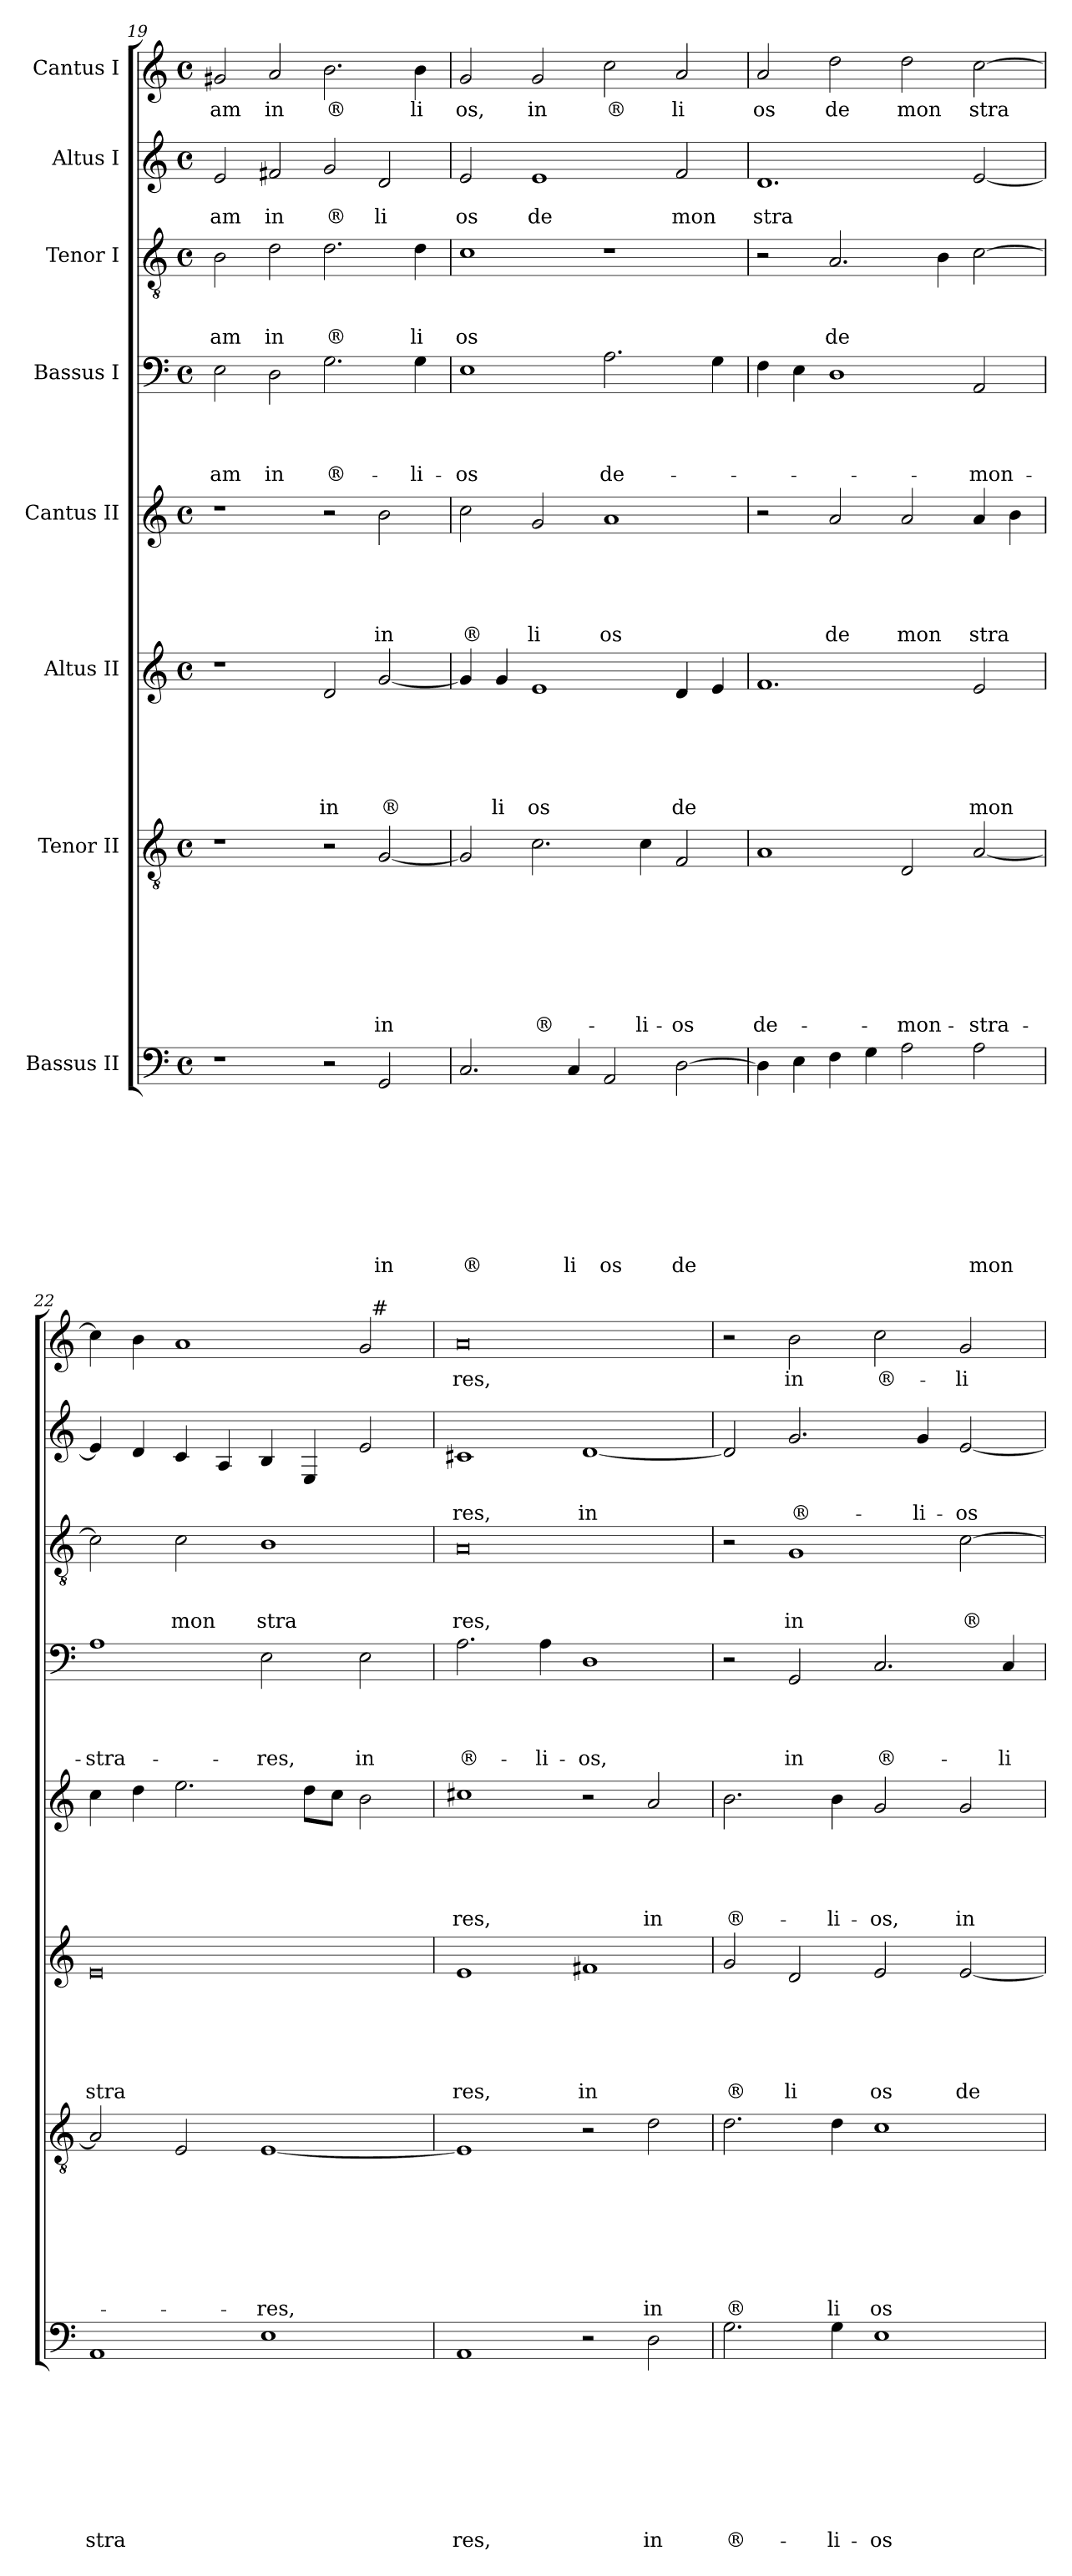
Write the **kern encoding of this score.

**kern	**text	**text	**text	**text	**text	**text	**text	**text	**text	**kern	**text	**text	**text	**text	**text	**text	**text	**text	**kern	**text	**text	**text	**text	**text	**text	**kern	**text	**text	**text	**text	**text	**kern	**text	**text	**text	**text	**kern	**text	**text	**text	**kern	**text	**text	**kern	**text
*part8	*part8	*part8	*part8	*part8	*part8	*part8	*part8	*part8	*part8	*part7	*part7	*part7	*part7	*part7	*part7	*part7	*part7	*part7	*part6	*part6	*part6	*part6	*part6	*part6	*part6	*part5	*part5	*part5	*part5	*part5	*part5	*part4	*part4	*part4	*part4	*part4	*part3	*part3	*part3	*part3	*part2	*part2	*part2	*part1	*part1
*staff8	*staff8	*staff8	*staff8	*staff8	*staff8	*staff8	*staff8	*staff8	*staff8	*staff7	*staff7	*staff7	*staff7	*staff7	*staff7	*staff7	*staff7	*staff7	*staff6	*staff6	*staff6	*staff6	*staff6	*staff6	*staff6	*staff5	*staff5	*staff5	*staff5	*staff5	*staff5	*staff4	*staff4	*staff4	*staff4	*staff4	*staff3	*staff3	*staff3	*staff3	*staff2	*staff2	*staff2	*staff1	*staff1
*I"Bassus II	*	*	*	*	*	*	*	*	*	*I"Tenor II	*	*	*	*	*	*	*	*	*I"Altus II	*	*	*	*	*	*	*I"Cantus II	*	*	*	*	*	*I"Bassus I	*	*	*	*	*I"Tenor I	*	*	*	*I"Altus I	*	*	*I"Cantus I	*
!!LO:LB:g=z
*clefF4	*	*	*	*	*	*	*	*	*	*clefGv2	*	*	*	*	*	*	*	*	*clefG2	*	*	*	*	*	*	*clefG2	*	*	*	*	*	*clefF4	*	*	*	*	*clefGv2	*	*	*	*clefG2	*	*	*clefG2	*
*k[]	*	*	*	*	*	*	*	*	*	*k[]	*	*	*	*	*	*	*	*	*k[]	*	*	*	*	*	*	*k[]	*	*	*	*	*	*k[]	*	*	*	*	*k[]	*	*	*	*k[]	*	*	*k[]	*
*C:	*	*	*	*	*	*	*	*	*	*C:	*	*	*	*	*	*	*	*	*C:	*	*	*	*	*	*	*C:	*	*	*	*	*	*C:	*	*	*	*	*C:	*	*	*	*C:	*	*	*C:	*
*M4/4	*	*	*	*	*	*	*	*	*	*M4/4	*	*	*	*	*	*	*	*	*M4/4	*	*	*	*	*	*	*M4/4	*	*	*	*	*	*M4/4	*	*	*	*	*M4/4	*	*	*	*M4/4	*	*	*M4/4	*
*met(c)	*	*	*	*	*	*	*	*	*	*met(c)	*	*	*	*	*	*	*	*	*met(c)	*	*	*	*	*	*	*met(c)	*	*	*	*	*	*met(c)	*	*	*	*	*met(c)	*	*	*	*met(c)	*	*	*met(c)	*
=19	=19	=19	=19	=19	=19	=19	=19	=19	=19	=19	=19	=19	=19	=19	=19	=19	=19	=19	=19	=19	=19	=19	=19	=19	=19	=19	=19	=19	=19	=19	=19	=19	=19	=19	=19	=19	=19	=19	=19	=19	=19	=19	=19	=19	=19
!	!	!	!	!	!	!	!	!	!	!	!	!	!	!	!	!	!	!	!	!	!	!	!	!	!	!	!	!	!	!	!	!	!	!	!	!LO:LY:b	!	!	!	!LO:LY:b	!	!	!LO:LY:b	!	!LO:LY:b
1r	.	.	.	.	.	.	.	.	.	1r	.	.	.	.	.	.	.	.	1r	.	.	.	.	.	.	1r	.	.	.	.	.	2E\	.	.	.	am	2B\	.	.	am	2e/	.	-am	2g#X/	am
!	!	!	!	!	!	!	!	!	!	!	!	!	!	!	!	!	!	!	!	!	!	!	!	!	!	!	!	!	!	!	!	!	!	!	!	!LO:LY:b	!	!	!	!LO:LY:b	!	!	!LO:LY:b	!	!LO:LY:b
.	.	.	.	.	.	.	.	.	.	.	.	.	.	.	.	.	.	.	.	.	.	.	.	.	.	.	.	.	.	.	.	2D\	.	.	.	in	2d\	.	.	in	2f#X/	.	in	2a/	in
!	!	!	!	!	!	!	!	!	!	!	!	!	!	!	!	!	!	!	!	!	!	!	!	!	!LO:LY:b	!	!	!	!	!	!	!	!	!	!	!LO:LY:b	!	!	!	!LO:LY:b	!	!	!LO:LY:b	!	!LO:LY:b
2r	.	.	.	.	.	.	.	.	.	2r	.	.	.	.	.	.	.	.	2d/	.	.	.	.	.	in	2r	.	.	.	.	.	2.G\	.	.	.	®-	2.d\	.	.	®	2g/	.	®	2.b\	®
!	!	!	!	!	!	!	!	!	!LO:LY:b	!	!	!	!	!	!	!	!	!LO:LY:b	!	!	!	!	!	!	!LO:LY:b	!	!	!	!	!	!LO:LY:b	!	!	!	!	!	!	!	!	!	!	!	!LO:LY:b	!	!
2GG/	.	.	.	.	.	.	.	.	in	[<2G/	.	.	.	.	.	.	.	in	[<2g/	.	.	.	.	.	®	2b\	.	.	.	.	in	.	.	.	.	.	.	.	.	.	2d/	.	li	.	.
!	!	!	!	!	!	!	!	!	!	!	!	!	!	!	!	!	!	!	!	!	!	!	!	!	!	!	!	!	!	!	!	!	!	!	!	!LO:LY:b	!	!	!	!LO:LY:b	!	!	!	!	!LO:LY:b
.	.	.	.	.	.	.	.	.	.	.	.	.	.	.	.	.	.	.	.	.	.	.	.	.	.	.	.	.	.	.	.	4G\	.	.	.	-li-	4d\	.	.	li	.	.	.	4b\	li
=20	=20	=20	=20	=20	=20	=20	=20	=20	=20	=20	=20	=20	=20	=20	=20	=20	=20	=20	=20	=20	=20	=20	=20	=20	=20	=20	=20	=20	=20	=20	=20	=20	=20	=20	=20	=20	=20	=20	=20	=20	=20	=20	=20	=20	=20
!	!	!	!	!	!	!	!	!	!LO:LY:b	!	!	!	!	!	!	!	!	!	!	!	!	!	!	!	!	!	!	!	!	!	!LO:LY:b	!	!	!	!	!LO:LY:b	!	!	!	!LO:LY:b	!	!	!LO:LY:b	!	!LO:LY:b
2.C/	.	.	.	.	.	.	.	.	®	2G/]	.	.	.	.	.	.	.	.	4g/]	.	.	.	.	.	.	2cc\	.	.	.	.	®	1E	.	.	.	-os	1c	.	.	os	2e/	.	os	2g/	os,
!	!	!	!	!	!	!	!	!	!	!	!	!	!	!	!	!	!	!	!	!	!	!	!	!	!LO:LY:b	!	!	!	!	!	!	!	!	!	!	!	!	!	!	!	!	!	!	!	!
.	.	.	.	.	.	.	.	.	.	.	.	.	.	.	.	.	.	.	4g/	.	.	.	.	.	li	.	.	.	.	.	.	.	.	.	.	.	.	.	.	.	.	.	.	.	.
!	!	!	!	!	!	!	!	!	!	!	!	!	!	!	!	!	!	!LO:LY:b	!	!	!	!	!	!	!LO:LY:b	!	!	!	!	!	!LO:LY:b	!	!	!	!	!	!	!	!	!	!	!	!LO:LY:b	!	!LO:LY:b
.	.	.	.	.	.	.	.	.	.	2.c\	.	.	.	.	.	.	.	®-	1e	.	.	.	.	.	os	2g/	.	.	.	.	li	.	.	.	.	.	.	.	.	.	1e	.	de	2g/	in
!	!	!	!	!	!	!	!	!	!LO:LY:b	!	!	!	!	!	!	!	!	!	!	!	!	!	!	!	!	!	!	!	!	!	!	!	!	!	!	!	!	!	!	!	!	!	!	!	!
4C/	.	.	.	.	.	.	.	.	li	.	.	.	.	.	.	.	.	.	.	.	.	.	.	.	.	.	.	.	.	.	.	.	.	.	.	.	.	.	.	.	.	.	.	.	.
!	!	!	!	!	!	!	!	!	!LO:LY:b	!	!	!	!	!	!	!	!	!	!	!	!	!	!	!	!	!	!	!	!	!	!LO:LY:b	!	!	!	!	!LO:LY:b	!	!	!	!	!	!	!	!	!LO:LY:b
2AA/	.	.	.	.	.	.	.	.	os	.	.	.	.	.	.	.	.	.	.	.	.	.	.	.	.	1a	.	.	.	.	os	2.A\	.	.	.	de-	1r	.	.	.	.	.	.	2cc\	®
!	!	!	!	!	!	!	!	!	!	!	!	!	!	!	!	!	!	!LO:LY:b	!	!	!	!	!	!	!	!	!	!	!	!	!	!	!	!	!	!	!	!	!	!	!	!	!	!	!
.	.	.	.	.	.	.	.	.	.	4c\	.	.	.	.	.	.	.	-li-	.	.	.	.	.	.	.	.	.	.	.	.	.	.	.	.	.	.	.	.	.	.	.	.	.	.	.
!	!	!	!	!	!	!	!	!	!LO:LY:b	!	!	!	!	!	!	!	!	!LO:LY:b	!	!	!	!	!	!	!LO:LY:b	!	!	!	!	!	!	!	!	!	!	!	!	!	!	!	!	!	!LO:LY:b	!	!LO:LY:b
[>2D\	.	.	.	.	.	.	.	.	de	2F/	.	.	.	.	.	.	.	-os	4d/	.	.	.	.	.	de	.	.	.	.	.	.	.	.	.	.	.	.	.	.	.	2f/	.	mon	2a/	li
.	.	.	.	.	.	.	.	.	.	.	.	.	.	.	.	.	.	.	4e/	.	.	.	.	.	.	.	.	.	.	.	.	4G\	.	.	.	.	.	.	.	.	.	.	.	.	.
=21	=21	=21	=21	=21	=21	=21	=21	=21	=21	=21	=21	=21	=21	=21	=21	=21	=21	=21	=21	=21	=21	=21	=21	=21	=21	=21	=21	=21	=21	=21	=21	=21	=21	=21	=21	=21	=21	=21	=21	=21	=21	=21	=21	=21	=21
!	!	!	!	!	!	!	!	!	!	!	!	!	!	!	!	!	!	!LO:LY:b	!	!	!	!	!	!	!	!	!	!	!	!	!	!	!	!	!	!	!	!	!	!	!	!	!LO:LY:b	!	!LO:LY:b
4D\]	.	.	.	.	.	.	.	.	.	1A	.	.	.	.	.	.	.	de-	1.f	.	.	.	.	.	.	2r	.	.	.	.	.	4F\	.	.	.	.	2r	.	.	.	1.d	.	stra	2a/	os
4E\	.	.	.	.	.	.	.	.	.	.	.	.	.	.	.	.	.	.	.	.	.	.	.	.	.	.	.	.	.	.	.	4E\	.	.	.	.	.	.	.	.	.	.	.	.	.
!	!	!	!	!	!	!	!	!	!	!	!	!	!	!	!	!	!	!	!	!	!	!	!	!	!	!	!	!	!	!	!LO:LY:b	!	!	!	!	!	!	!	!	!LO:LY:b	!	!	!	!	!LO:LY:b
4F\	.	.	.	.	.	.	.	.	.	.	.	.	.	.	.	.	.	.	.	.	.	.	.	.	.	2a/	.	.	.	.	de	1D	.	.	.	.	2.A/	.	.	de	.	.	.	2dd\	de
4G\	.	.	.	.	.	.	.	.	.	.	.	.	.	.	.	.	.	.	.	.	.	.	.	.	.	.	.	.	.	.	.	.	.	.	.	.	.	.	.	.	.	.	.	.	.
!	!	!	!	!	!	!	!	!	!	!	!	!	!	!	!	!	!	!LO:LY:b	!	!	!	!	!	!	!	!	!	!	!	!	!LO:LY:b	!	!	!	!	!	!	!	!	!	!	!	!	!	!LO:LY:b
2A\	.	.	.	.	.	.	.	.	.	2D/	.	.	.	.	.	.	.	-mon-	.	.	.	.	.	.	.	2a/	.	.	.	.	mon	.	.	.	.	.	.	.	.	.	.	.	.	2dd\	mon
.	.	.	.	.	.	.	.	.	.	.	.	.	.	.	.	.	.	.	.	.	.	.	.	.	.	.	.	.	.	.	.	.	.	.	.	.	4B\	.	.	.	.	.	.	.	.
!	!	!	!	!	!	!	!	!	!LO:LY:b	!	!	!	!	!	!	!	!	!LO:LY:b	!	!	!	!	!	!	!LO:LY:b	!	!	!	!	!	!LO:LY:b	!	!	!	!	!LO:LY:b	!	!	!	!	!	!	!	!	!LO:LY:b
2A\	.	.	.	.	.	.	.	.	mon	[<2A/	.	.	.	.	.	.	.	-stra-	2e/	.	.	.	.	.	mon	4a/	.	.	.	.	stra	2AA/	.	.	.	-mon-	[>2c\	.	.	.	[<2e/	.	.	[>2cc\	stra
.	.	.	.	.	.	.	.	.	.	.	.	.	.	.	.	.	.	.	.	.	.	.	.	.	.	4b\	.	.	.	.	.	.	.	.	.	.	.	.	.	.	.	.	.	.	.
=22	=22	=22	=22	=22	=22	=22	=22	=22	=22	=22	=22	=22	=22	=22	=22	=22	=22	=22	=22	=22	=22	=22	=22	=22	=22	=22	=22	=22	=22	=22	=22	=22	=22	=22	=22	=22	=22	=22	=22	=22	=22	=22	=22	=22	=22
!	!	!	!	!	!	!	!	!	!LO:LY:b	!	!	!	!	!	!	!	!	!	!	!	!	!	!	!	!LO:LY:b	!	!	!	!	!	!	!	!	!	!	!LO:LY:b	!	!	!	!	!	!	!	!	!
*	*	*	*	*	*	*	*	*	*	*	*	*	*	*	*	*	*	*	*	*	*	*	*	*	*	*	*	*	*	*	*	*	*	*	*	*	*	*	*	*	*	*	*	*^	*
1AA	.	.	.	.	.	.	.	.	stra	2A/]	.	.	.	.	.	.	.	.	0e	.	.	.	.	.	stra	4cc\	.	.	.	.	.	1A	.	.	.	-stra-	2c\]	.	.	.	4e/]	.	.	4cc\]	1ryy	.
.	.	.	.	.	.	.	.	.	.	.	.	.	.	.	.	.	.	.	.	.	.	.	.	.	.	4dd\	.	.	.	.	.	.	.	.	.	.	.	.	.	.	4d/	.	.	4b\	.	.
!	!	!	!	!	!	!	!	!	!	!	!	!	!	!	!	!	!	!	!	!	!	!	!	!	!	!	!	!	!	!	!	!	!	!	!	!	!	!	!	!LO:LY:b	!	!	!	!	!	!
.	.	.	.	.	.	.	.	.	.	2E/	.	.	.	.	.	.	.	.	.	.	.	.	.	.	.	2.ee\	.	.	.	.	.	.	.	.	.	.	2c\	.	.	mon	4c/	.	.	1a	.	.
.	.	.	.	.	.	.	.	.	.	.	.	.	.	.	.	.	.	.	.	.	.	.	.	.	.	.	.	.	.	.	.	.	.	.	.	.	.	.	.	.	4A/	.	.	.	.	.
!	!	!	!	!	!	!	!	!	!	!	!	!	!	!	!	!	!	!LO:LY:b	!	!	!	!	!	!	!	!	!	!	!	!	!	!	!	!	!	!LO:LY:b	!	!	!	!LO:LY:b	!	!	!	!	!	!
1E	.	.	.	.	.	.	.	.	.	[<1E	.	.	.	.	.	.	.	-res,	.	.	.	.	.	.	.	.	.	.	.	.	.	2E\	.	.	.	-res,	1B	.	.	stra	4B/	.	.	.	2ryy	.
.	.	.	.	.	.	.	.	.	.	.	.	.	.	.	.	.	.	.	.	.	.	.	.	.	.	8dd\L	.	.	.	.	.	.	.	.	.	.	.	.	.	.	4E/	.	.	.	.	.
.	.	.	.	.	.	.	.	.	.	.	.	.	.	.	.	.	.	.	.	.	.	.	.	.	.	8cc\J	.	.	.	.	.	.	.	.	.	.	.	.	.	.	.	.	.	.	.	.
!	!	!	!	!	!	!	!	!	!	!	!	!	!	!	!	!	!	!	!	!	!	!	!	!	!	!	!	!	!	!	!	!	!	!	!	!LO:LY:b	!	!	!	!	!	!	!	!	!	!
.	.	.	.	.	.	.	.	.	.	.	.	.	.	.	.	.	.	.	.	.	.	.	.	.	.	2b\	.	.	.	.	.	2E\	.	.	.	in	.	.	.	.	2e/	.	.	2g/	32ryy	.
!	!	!	!	!	!	!	!	!	!	!	!	!	!	!	!	!	!	!	!	!	!	!	!	!	!	!	!	!	!	!	!	!	!	!	!	!	!	!	!	!	!	!	!	!	!LO:TX:a:t=#	!
.	.	.	.	.	.	.	.	.	.	.	.	.	.	.	.	.	.	.	.	.	.	.	.	.	.	.	.	.	.	.	.	.	.	.	.	.	.	.	.	.	.	.	.	.	4...ryy	.
=23	=23	=23	=23	=23	=23	=23	=23	=23	=23	=23	=23	=23	=23	=23	=23	=23	=23	=23	=23	=23	=23	=23	=23	=23	=23	=23	=23	=23	=23	=23	=23	=23	=23	=23	=23	=23	=23	=23	=23	=23	=23	=23	=23	=23	=23	=23
!	!	!	!	!	!	!	!	!	!LO:LY:b	!	!	!	!	!	!	!	!	!	!	!	!	!	!	!	!LO:LY:b	!	!	!	!	!	!LO:LY:b	!	!	!	!	!LO:LY:b	!	!	!	!LO:LY:b	!	!	!LO:LY:b	!	!	!LO:LY:b
*	*	*	*	*	*	*	*	*	*	*	*	*	*	*	*	*	*	*	*	*	*	*	*	*	*	*	*	*	*	*	*	*	*	*	*	*	*	*	*	*	*	*	*	*v	*v	*
1AA	.	.	.	.	.	.	.	.	res,	1E]	.	.	.	.	.	.	.	.	1e	.	.	.	.	.	res,	1cc#X	.	.	.	.	res,	2.A\	.	.	.	®-	0A	.	.	res,	1c#X	.	res,	0a	res,
!	!	!	!	!	!	!	!	!	!	!	!	!	!	!	!	!	!	!	!	!	!	!	!	!	!	!	!	!	!	!	!	!	!	!	!	!LO:LY:b	!	!	!	!	!	!	!	!	!
.	.	.	.	.	.	.	.	.	.	.	.	.	.	.	.	.	.	.	.	.	.	.	.	.	.	.	.	.	.	.	.	4A\	.	.	.	-li-	.	.	.	.	.	.	.	.	.
!	!	!	!	!	!	!	!	!	!	!	!	!	!	!	!	!	!	!	!	!	!	!	!	!	!LO:LY:b	!	!	!	!	!	!	!	!	!	!	!LO:LY:b	!	!	!	!	!	!	!LO:LY:b	!	!
2r	.	.	.	.	.	.	.	.	.	2r	.	.	.	.	.	.	.	.	1f#X	.	.	.	.	.	in	2r	.	.	.	.	.	1D	.	.	.	-os,	.	.	.	.	[>1d	.	in	.	.
!	!	!	!	!	!	!	!	!	!LO:LY:b	!	!	!	!	!	!	!	!	!LO:LY:b	!	!	!	!	!	!	!	!	!	!	!	!	!LO:LY:b	!	!	!	!	!	!	!	!	!	!	!	!	!	!
2D\	.	.	.	.	.	.	.	.	in	2d\	.	.	.	.	.	.	.	in	.	.	.	.	.	.	.	2a/	.	.	.	.	in	.	.	.	.	.	.	.	.	.	.	.	.	.	.
!!LO:PB:g=z
=24	=24	=24	=24	=24	=24	=24	=24	=24	=24	=24	=24	=24	=24	=24	=24	=24	=24	=24	=24	=24	=24	=24	=24	=24	=24	=24	=24	=24	=24	=24	=24	=24	=24	=24	=24	=24	=24	=24	=24	=24	=24	=24	=24	=24	=24
!	!	!	!	!	!	!	!	!	!LO:LY:b	!	!	!	!	!	!	!	!	!LO:LY:b	!	!	!	!	!	!	!LO:LY:b	!	!	!	!	!	!LO:LY:b	!	!	!	!	!	!	!	!	!	!	!	!	!	!
2.G\	.	.	.	.	.	.	.	.	®-	2.d\	.	.	.	.	.	.	.	®	2g/	.	.	.	.	.	®	2.b\	.	.	.	.	®-	2r	.	.	.	.	2r	.	.	.	2d/]	.	.	2r	.
!	!	!	!	!	!	!	!	!	!	!	!	!	!	!	!	!	!	!	!	!	!	!	!	!	!LO:LY:b	!	!	!	!	!	!	!	!	!	!	!LO:LY:b	!	!	!	!LO:LY:b	!	!	!LO:LY:b	!	!LO:LY:b
.	.	.	.	.	.	.	.	.	.	.	.	.	.	.	.	.	.	.	2d/	.	.	.	.	.	li	.	.	.	.	.	.	2GG/	.	.	.	in	1G	.	.	in	2.g/	.	®-	2b\	in
!	!	!	!	!	!	!	!	!	!LO:LY:b	!	!	!	!	!	!	!	!	!LO:LY:b	!	!	!	!	!	!	!	!	!	!	!	!	!LO:LY:b	!	!	!	!	!	!	!	!	!	!	!	!	!	!
4G\	.	.	.	.	.	.	.	.	-li-	4d\	.	.	.	.	.	.	.	li	.	.	.	.	.	.	.	4b\	.	.	.	.	-li-	.	.	.	.	.	.	.	.	.	.	.	.	.	.
!	!	!	!	!	!	!	!	!	!LO:LY:b	!	!	!	!	!	!	!	!	!LO:LY:b	!	!	!	!	!	!	!LO:LY:b	!	!	!	!	!	!LO:LY:b	!	!	!	!	!LO:LY:b	!	!	!	!	!	!	!	!	!LO:LY:b
1E	.	.	.	.	.	.	.	.	-os	1c	.	.	.	.	.	.	.	os	2e/	.	.	.	.	.	os	2g/	.	.	.	.	-os,	2.C/	.	.	.	®-	.	.	.	.	.	.	.	2cc\	®-
!	!	!	!	!	!	!	!	!	!	!	!	!	!	!	!	!	!	!	!	!	!	!	!	!	!	!	!	!	!	!	!	!	!	!	!	!	!	!	!	!	!	!	!LO:LY:b	!	!
.	.	.	.	.	.	.	.	.	.	.	.	.	.	.	.	.	.	.	.	.	.	.	.	.	.	.	.	.	.	.	.	.	.	.	.	.	.	.	.	.	4g/	.	-li-	.	.
!	!	!	!	!	!	!	!	!	!	!	!	!	!	!	!	!	!	!	!	!	!	!	!	!	!LO:LY:b	!	!	!	!	!	!LO:LY:b	!	!	!	!	!	!	!	!	!LO:LY:b	!	!	!LO:LY:b	!	!LO:LY:b
.	.	.	.	.	.	.	.	.	.	.	.	.	.	.	.	.	.	.	[<2e/	.	.	.	.	.	de	2g/	.	.	.	.	in	.	.	.	.	.	[>2c\	.	.	®	[<2e/	.	-os	2g/	-li-
!	!	!	!	!	!	!	!	!	!	!	!	!	!	!	!	!	!	!	!	!	!	!	!	!	!	!	!	!	!	!	!	!	!	!	!	!LO:LY:b	!	!	!	!	!	!	!	!	!
.	.	.	.	.	.	.	.	.	.	.	.	.	.	.	.	.	.	.	.	.	.	.	.	.	.	.	.	.	.	.	.	4C/	.	.	.	-li-	.	.	.	.	.	.	.	.	.
=	=	=	=	=	=	=	=	=	=	=	=	=	=	=	=	=	=	=	=	=	=	=	=	=	=	=	=	=	=	=	=	=	=	=	=	=	=	=	=	=	=	=	=	=	=
*-	*-	*-	*-	*-	*-	*-	*-	*-	*-	*-	*-	*-	*-	*-	*-	*-	*-	*-	*-	*-	*-	*-	*-	*-	*-	*-	*-	*-	*-	*-	*-	*-	*-	*-	*-	*-	*-	*-	*-	*-	*-	*-	*-	*-	*-
